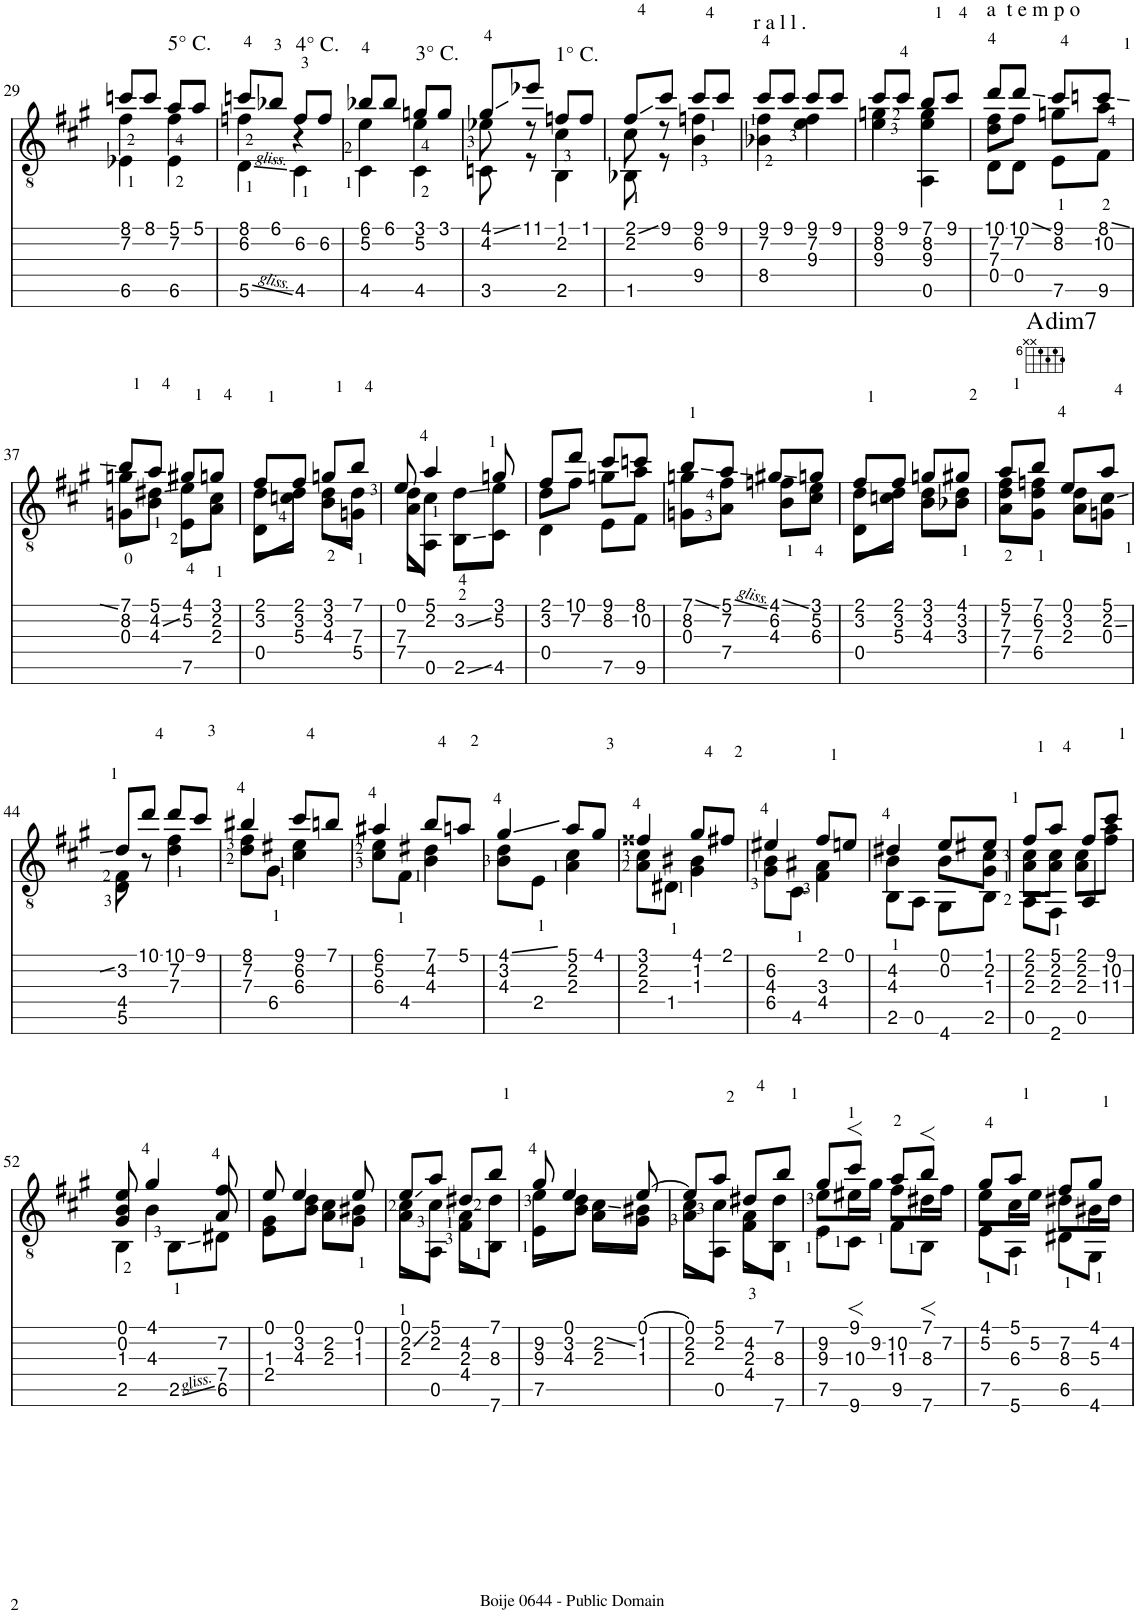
**kern	**kern	**harte
*part1	*part1	*part1
*staff2	*staff1	*
*I"Guitar	*	*
*I'Guit.	*	*
!!LO:PB:g=z
*	*clefGv2	*
*k[f#c#g#]	*k[f#c#g#]	*
*M2/4	*M2/4	*
=29	=29	=29
*^	*^	*
*	*^	*	*^	*
8ccL	4f#	4E-	8ccn/L	4f#\	4E-X\	.
8ccJ	.	.	8cc/J	.	.	.
!	!	!	!LO:TX:a:t=5° C.	!	!	!
8aL	4f#	4E-	8a/L	4f#\	4E-\	.
8aJ	.	.	8a/J	.	.	.
=30	=30	=30	=30	=30	=30	=30
8ccL	4f	4D	8ccn/L	4fn\	4D\	.
8b-J	.	.	8b-X/J	.	.	.
!	!	!	!LO:TX:a:t=4° C.	!	!	!
8fL	4r	4C#	8f/L	4r	4C#\	.
8fJ	.	.	8f/J	.	.	.
=31	=31	=31	=31	=31	=31	=31
8b-L	4e	4C#	8b-X/L	4e\	4C#\	.
8b-J	.	.	8b-/J	.	.	.
!	!	!	!LO:TX:a:t=3° C.	!	!	!
8gL	4e	4C#	8gn/L	4e\	4C#\	.
8gJ	.	.	8g/J	.	.	.
=32	=32	=32	=32	=32	=32	=32
8g#L	8e-	8C	8g#/L	8e-X\	8Cn\	.
8ee-J	8r	8r	8ee-X/J	8r	8r	.
!	!	!	!LO:TX:a:t=1° C.	!	!	!
8fL	4c#	4BB	8fn/L	4c#\	4BB\	.
8fJ	.	.	8f/J	.	.	.
=33	=33	=33	=33	=33	=33	=33
8f#L	8c#	8BB-	8f#/L	8c#\	8BB-X\	.
8cc#J	8r	8r	8cc#/J	8r	8r	.
8cc#L	4f	4B	8cc#/L	4fn\	4B\	.
8cc#J	.	.	8cc#/J	.	.	.
=34	=34	=34	=34	=34	=34	=34
!	!	!	!LO:TX:a:t=r a l l .	!	!	!
8cc#L	4f#	4B-	8cc#/L	4f#\	4B-X\	.
8cc#J	.	.	8cc#/J	.	.	.
8cc#L	4f#	4e	8cc#/L	4f#\	4e\	.
8cc#J	.	.	8cc#/J	.	.	.
=35	=35	=35	=35	=35	=35	=35
8cc#L	4g	4e	8cc#/L	4gn\	4e\	.
8cc#J	.	.	8cc#/J	.	.	.
8bL	4g	4AA 4e	8b/L	4g\	4AA\ 4e\	.
8cc#J	.	.	8cc#/J	.	.	.
=36	=36	=36	=36	=36	=36	=36
!	!	!	!LO:TX:a:t=a  t e m p o	!	!	!
8ddL	8d\ 8f#\L	8DL	8dd/L	8d\ 8f#\L	8D\L	.
8ddJ	8f#J	8DJ	8dd/J	8f#\J	8D\J	.
8cc#L	8gL	8EL	8cc#/L	8gn\L	8E<\L	.
8ccJ	8aJ	8F#J	8ccn/J	8a\J	8F#<\J	.
!!LO:LB:g=z	!!	!!
=37	=37	=37	=37	=37	=37	=37
8bL	8gL	8GL	8b/L	8gn\L	8Gn<\L	.
8aJ	8d#J	8BJ	8a/J	8d#X\J	8B\J	.
8g#L	8eL	8EL	8g#X/L	8e\L	8E<\L	.
8gJ	8c#J	8AJ	8gn/J	8c#\J	8A<\J	.
=38	=38	=38	=38	=38	=38	=38
8f#L	8dL	8DL	8f#/L	8d\L	8D\L	.
8f#J	8dJ	8cJ	8f#/J	8d\J	8cn\J	.
8gL	8dL	8BL	8gn/L	8d\L	8B<\L	.
8bJ	8dJ	8GJ	8b/J	8d\J	8Gn<\J	.
=39	=39	=39	=39	=39	=39	=39
8e	8dL	8AL	8e/	8d\L	8A\L	.
4a	8c#J	8AAJ	4a/	8c#\J	8AA\J	.
.	8dL	8BBL	.	8d\L	8BB<\L	.
8g	8eJ	8C#J	8gn/	8e\J	8C#\J	.
=40	=40	=40	=40	=40	=40	=40
8f#L	8dL	4D	8f#/L	8d\L	4D\	.
8ddJ	8f#J	.	8dd/J	8f#\J	.	.
8cc#L	8gL	8EL	8cc#/L	8gn\L	8E\L	.
8ccJ	8aJ	8F#J	8ccn/J	8a\J	8F#\J	.
=41	=41	=41	=41	=41	=41	=41
8bL	8gL	8GL	8b/L	8gn\L	8Gn\L	.
8aJ	8f#J	8AJ	8a/J	8f#\J	8A\J	.
8g#L	8fL	8BL	8g#X/L	8fn\L	8B<\L	.
8gJ	8eJ	8c#J	8gn/J	8e\J	8c#<\J	.
=42	=42	=42	=42	=42	=42	=42
8f#L	8dL	8DL	8f#/L	8d\L	8D\L	.
8f#J	8dJ	8cJ	8f#/J	8d\J	8cn\J	.
8gL	8dL	8BL	8gn/L	8d\L	8B\L	.
8g#J	8dJ	8B-J	8g#X/J	8d\J	8B-X<\J	.
=43	=43	=43	=43	=43	=43	=43
8aL	8d\ 8f#\L	8AL	8a/L	8d\ 8f#\L	8A<\L	.
!	!	!	!	!	!	!LO:H:kt=dim7
8bJ	8d\ 8f\J	8G#J	8b/J	8d\ 8fn\J	8G#<\J	A:dim7
8eL	8dL	8AL	8e/L	8d\L	8A\L	.
8aJ	8c#J	8GJ	8a/J	8c#\J	8Gn\J	.
!!LO:LB:g=z	!!	!!
=44	=44	=44	=44	=44	=44	=44
8dL	8F#	4D	8d/L	8F#\	4D\	.
8ddJ	8r	.	8dd/J	8r	.	.
8ddL	4f#	4d	8dd/L	4f#\	4d\	.
8cc#J	.	.	8cc#/J	.	.	.
*	*v	*v	*	*	*	*
*	*	*	*v	*v	*
=45	=45	=45	=45	=45
4b#	8d\ 8f#\L	4b#X/	8d\ 8f#\L	.
.	8G#J	.	8G#<\J	.
8cc#L	4c# 4e#	8cc#/L	4c#\ 4e#X\	.
8bJ	.	8bn/J	.	.
=46	=46	=46	=46	=46
4a#	8c#\ 8e\L	4a#X/	8c#\ 8e\L	.
.	8F#J	.	8F#\J	.
8bL	4B 4d#	8b/L	4B\ 4d#X\	.
8aJ	.	8an/J	.	.
=47	=47	=47	=47	=47
4g#	8B\ 8d\L	4g#/	8B\ 8d\L	.
.	8EJ	.	8E<\J	.
8aL	4A 4c#	8a/L	4A\ 4c#\	.
8g#J	.	8g#/J	.	.
=48	=48	=48	=48	=48
4f##	8A\ 8c#\L	4f##X/	8A\ 8c#\L	.
.	8D#J	.	8D#X<\J	.
8g#L	4G# 4B#	8g#/L	4G#\ 4B#X\	.
8f#J	.	8f#X/J	.	.
=49	=49	=49	=49	=49
4e#	8G#\ 8B\L	4e#X/	8G#\ 8B\L	.
.	8C#J	.	8C#<\J	.
8f#L	4F# 4A#	8f#/L	4F#\ 4A#X\	.
8eJ	.	8en/J	.	.
=50	=50	=50	=50	=50
*	*^	*	*^	*
4d#	4B	8BBL	4d#X/	4B\	8BB<\L	.
.	.	8AAJ	.	.	8AA\J	.
8eL	8BL	8GG#L	8e/L	8B\L	8GG#\L	.
8e#J	8G#\ 8c#\J	8BBJ	8e#X/J	8G#\ 8c#\J	8BB\J	.
=51	=51	=51	=51	=51	=51	=51
8f#L	8A\ 8c#\L	8AAL	8f#/L	8A\ 8c#\L	8AA\L	.
8aJ	8A\ 8c#\J	8FF#J	8a/J	8A\ 8c#\J	8FF#\J	.
8f#L	8A\ 8c#\L	4AA	8f#/L	8A\ 8c#\L	4AA/	.
8cc#J	8f#\ 8a\J	.	8cc#/J	8f#\ 8a\J	.	.
!!LO:LB:g=z	!!	!!
=52	=52	=52	=52	=52	=52	=52
8e	8G# 8B	4BB	8e/	8G#/ 8B/	4BB\	.
4g#	4B	.	4g#/	4B\	.	.
.	.	8BBL	.	.	8BB<\L	.
8f#	8A	8D#J	8f#/	8A/	8D#X\J	.
=53	=53	=53	=53	=53	=53	=53
8e	8G#L	8EL	8e/	8G#\L	8E\L	.
4e	8dJ	8BJ	4e/	8d\J	8B\J	.
.	8c#L	8AL	.	8c#\L	8A\L	.
8e	8B#J	8G#J	8e/	8B#X\J	8G#<\J	.
=54	=54	=54	=54	=54	=54	=54
8eL	8c#L	8AL	8e/L	8c#\L	8A<\L	.
8aJ	8c#J	8AAJ	8a/J	8c#\J	8AA\J	.
8d#L	8AL	8F#L	8d#X/L	8A\L	8F#\L	.
8bJ	8d#J	8BBJ	8b/J	8d#\J	8BB\J	.
=55	=55	=55	=55	=55	=55	=55
8g#	8eL	8EL	8g#/	8e\L	8E\L	.
4e	8dJ	8BJ	4e/	8d\J	8B\J	.
.	8c#L	8AL	.	8c#\L	8A\L	.
[8e	8B#J	8G#J	[8e/	8B#X\J	8G#\J	.
=56	=56	=56	=56	=56	=56	=56
8eL]	8c#L	8AL	8e/L]	8c#\L	8A\L	.
8aJ	8c#J	8AAJ	8a/J	8c#\J	8AA\J	.
8d#L	8AL	8F#L	8d#X/L	8A\L	8F#<\L	.
8bJ	8d#J	8BBJ	8b/J	8d#\J	8BB\J	.
=57	=57	=57	=57	=57	=57	=57
8g#L	8eL	8EL	8g#/L	8e\L	8E\L	.
8cc#>J	16e#L	8C#J	8cc#>/J	16e#X\L	8C#\J	.
.	16g#JJ	.	.	16g#\JJ	.	.
8aL	8f#L	8F#L	8a/L	8f#\L	8F#\L	.
8b>J	16d#L	8BBJ	8b>/J	16d#X\L	8BB\J	.
.	16f#JJ	.	.	16f#\JJ	.	.
=58	=58	=58	=58	=58	=58	=58
8g#L	8eL	8EL	8g#/L	8e\L	8E<\L	.
8aJ	16c#L	8AAJ	8a/J	16c#\L	8AA\J	.
.	16eJJ	.	.	16e\JJ	.	.
8f#L	8d#L	8D#L	8f#/L	8d#X\L	8D#X<\L	.
8g#J	16B#L	8GG#J	8g#/J	16B#X\L	8GG#\J	.
.	16d#JJ	.	.	16d#\JJ	.	.
*v	*v	*v	*	*	*	*
*	*v	*v	*v	*
=	=	=
*-	*-	*-
